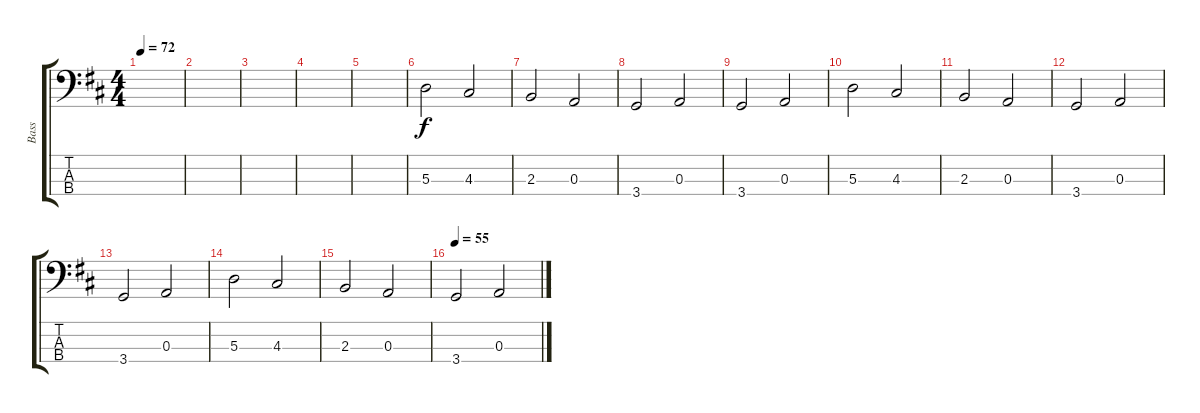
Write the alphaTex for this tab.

\track ("Bass" "Bass") {instrument electricbassfinger}
\staff {score tabs}
\tuning (G2 D2 A1 E1) {hide}
\ts (4 4)
\tempo 72
\clef f4
\ks d
|
|
|
|
|
5.3.2 4.3.2 |
2.3.2 0.3.2 |
3.4.2 0.3.2 |
3.4.2 0.3.2 |
5.3.2 4.3.2 |
2.3.2 0.3.2 |
3.4.2 0.3.2 |
3.4.2 0.3.2 |
5.3.2 4.3.2 |
2.3.2 0.3.2 |
\tempo 55
3.4.2 0.3.2
